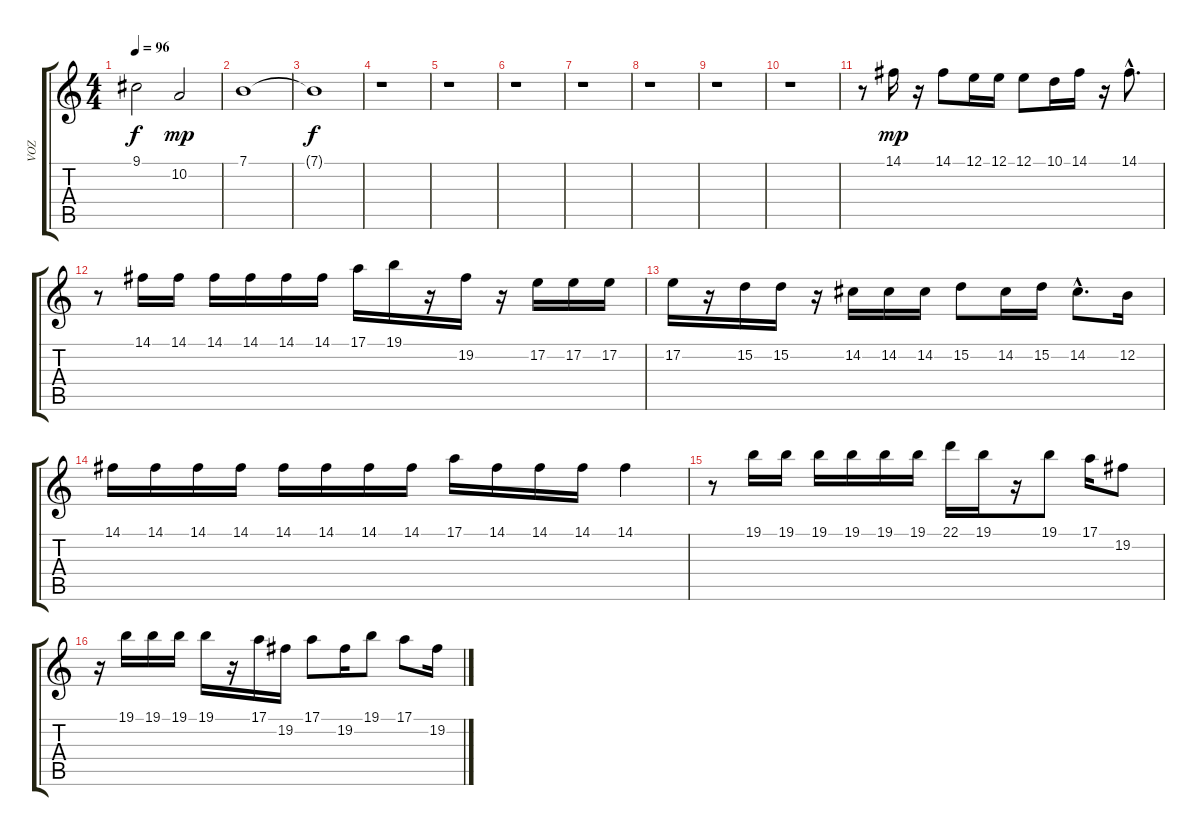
\track ("VOZ" "VOZ") {instrument synthbrass1}
\staff {score tabs}
\tuning (E4 B3 G3 D3 A2 E2) {hide}
\ts (4 4)
\tempo 96
\clef g2
\ks c
9.1{t}.2{dy f} 10.2.2{dy mp} |
7.1.1 |
7.1{t}.1{dy f} |
r.1 |
r.1 |
r.1 |
r.1 |
r.1 |
r.1 |
r.1 |
r.8 14.1.16{dy mp} r.16 14.1.8 12.1.16 12.1.16 12.1.8 10.1.16 14.1.16 r.16 14.1{hac}.8{d} |
r.8 14.1.16 14.1.16 14.1.16 14.1.16 14.1.16 14.1.16 17.1.16 19.1.16 r.16 19.2.16 r.16 17.2.16 17.2.16 17.2.16 |
17.2.16 r.16 15.2.16 15.2.16 r.16 14.2.16 14.2.16 14.2.16 15.2.8 14.2.16 15.2.16 14.2{hac}.8{d} 12.2.16 |
14.1.16 14.1.16 14.1.16 14.1.16 14.1.16 14.1.16 14.1.16 14.1.16 17.1.16 14.1.16 14.1.16 14.1.16 14.1.4 |
r.8 19.1.16 19.1.16 19.1.16 19.1.16 19.1.16 19.1.16 22.1.16 19.1.16 r.16 19.1.8 17.1.16 19.2.8 |
r.16 19.1.16 19.1.16 19.1.16 19.1.16 r.16 17.1.16 19.2.16 17.1.8 19.2.16 19.1.8 17.1.8 19.2.16
